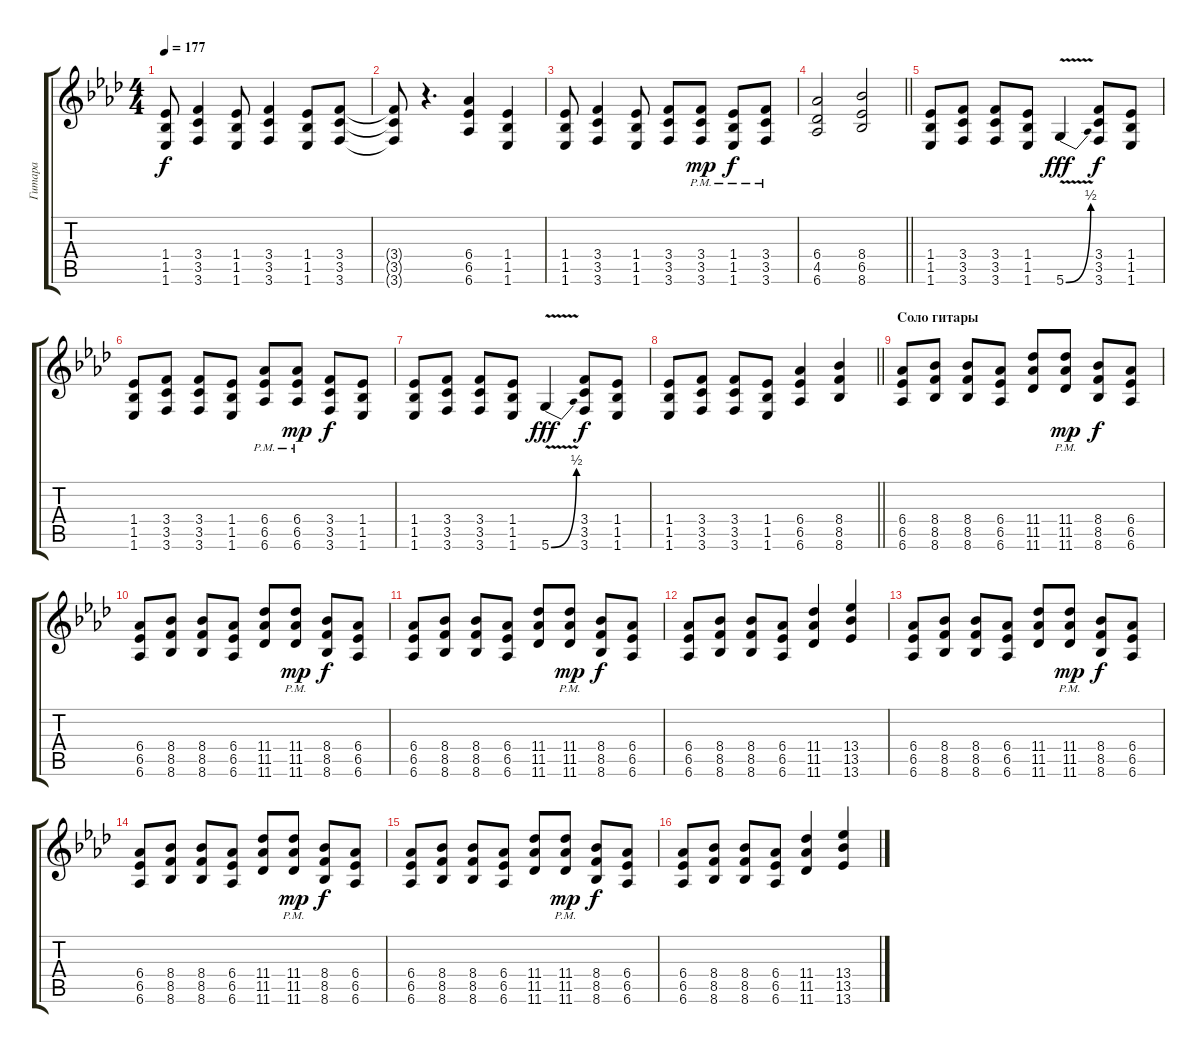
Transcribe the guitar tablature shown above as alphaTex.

\track ("Гитара" "Гитара") {instrument distortionguitar}
\staff {score tabs}
\tuning (E4 B3 G3 D3 A2 D2) {hide}
\ts (4 4)
\tempo 177
\clef g2
\ks fminor
(1.4 1.5 1.6).8{dy f} (3.4 3.5 3.6).4 (1.4 1.5 1.6).8 (3.4 3.5 3.6).4 (1.4 1.5 1.6).8 (3.4 3.5 3.6).8 |
(3.4{t} 3.5{t} 3.6{t}).8 r.4{d} (6.4 6.5 6.6).4 (1.4 1.5 1.6).4 |
(1.4 1.5 1.6).8 (3.4 3.5 3.6).4 (1.4 1.5 1.6).8 (3.4 3.5 3.6).8 (3.4{pm} 3.5{pm} 3.6{pm}).8{dy mp} (1.4{pm} 1.5{pm} 1.6{pm}).8{dy f} (3.4{pm} 3.5{pm} 3.6{pm}).8 |
\barLineRight lightlight
(6.4 4.5 6.6).2 (8.4 6.5 8.6).2 |
\section ("" "")
(1.4 1.5 1.6).8 (3.4 3.5 3.6).8 (3.4 3.5 3.6).8 (1.4 1.5 1.6).8 5.6{be (bend 0 0 60 2) v}.4{dy fff} (3.4 3.5 3.6).8{dy f} (1.4 1.5 1.6).8 |
(1.4 1.5 1.6).8 (3.4 3.5 3.6).8 (3.4 3.5 3.6).8 (1.4 1.5 1.6).8 (6.4 6.5 6.6{pm}).8 (6.4{pm} 6.5{pm} 6.6{pm}).8{dy mp} (3.4 3.5 3.6).8{dy f} (1.4 1.5 1.6).8 |
(1.4 1.5 1.6).8 (3.4 3.5 3.6).8 (3.4 3.5 3.6).8 (1.4 1.5 1.6).8 5.6{be (bend 0 0 60 2) v}.4{dy fff} (3.4 3.5 3.6).8{dy f} (1.4 1.5 1.6).8 |
\barLineRight lightlight
(1.4 1.5 1.6).8 (3.4 3.5 3.6).8 (3.4 3.5 3.6).8 (1.4 1.5 1.6).8 (6.4 6.5 6.6).4 (8.4 8.5 8.6).4 |
\section ("" "Соло гитары")
(6.4 6.5 6.6).8 (8.4 8.5 8.6).8 (8.4 8.5 8.6).8 (6.4 6.5 6.6).8 (11.4 11.5 11.6).8 (11.4{pm} 11.5{pm} 11.6{pm}).8{dy mp} (8.4 8.5 8.6).8{dy f} (6.4 6.5 6.6).8 |
(6.4 6.5 6.6).8 (8.4 8.5 8.6).8 (8.4 8.5 8.6).8 (6.4 6.5 6.6).8 (11.4 11.5 11.6).8 (11.4{pm} 11.5{pm} 11.6{pm}).8{dy mp} (8.4 8.5 8.6).8{dy f} (6.4 6.5 6.6).8 |
(6.4 6.5 6.6).8 (8.4 8.5 8.6).8 (8.4 8.5 8.6).8 (6.4 6.5 6.6).8 (11.4 11.5 11.6).8 (11.4{pm} 11.5{pm} 11.6{pm}).8{dy mp} (8.4 8.5 8.6).8{dy f} (6.4 6.5 6.6).8 |
(6.4 6.5 6.6).8 (8.4 8.5 8.6).8 (8.4 8.5 8.6).8 (6.4 6.5 6.6).8 (11.4 11.5 11.6).4 (13.4 13.5 13.6).4 |
(6.4 6.5 6.6).8 (8.4 8.5 8.6).8 (8.4 8.5 8.6).8 (6.4 6.5 6.6).8 (11.4 11.5 11.6).8 (11.4{pm} 11.5{pm} 11.6{pm}).8{dy mp} (8.4 8.5 8.6).8{dy f} (6.4 6.5 6.6).8 |
(6.4 6.5 6.6).8 (8.4 8.5 8.6).8 (8.4 8.5 8.6).8 (6.4 6.5 6.6).8 (11.4 11.5 11.6).8 (11.4{pm} 11.5{pm} 11.6{pm}).8{dy mp} (8.4 8.5 8.6).8{dy f} (6.4 6.5 6.6).8 |
(6.4 6.5 6.6).8 (8.4 8.5 8.6).8 (8.4 8.5 8.6).8 (6.4 6.5 6.6).8 (11.4 11.5 11.6).8 (11.4{pm} 11.5{pm} 11.6{pm}).8{dy mp} (8.4 8.5 8.6).8{dy f} (6.4 6.5 6.6).8 |
(6.4 6.5 6.6).8 (8.4 8.5 8.6).8 (8.4 8.5 8.6).8 (6.4 6.5 6.6).8 (11.4 11.5 11.6).4 (13.4 13.5 13.6).4
